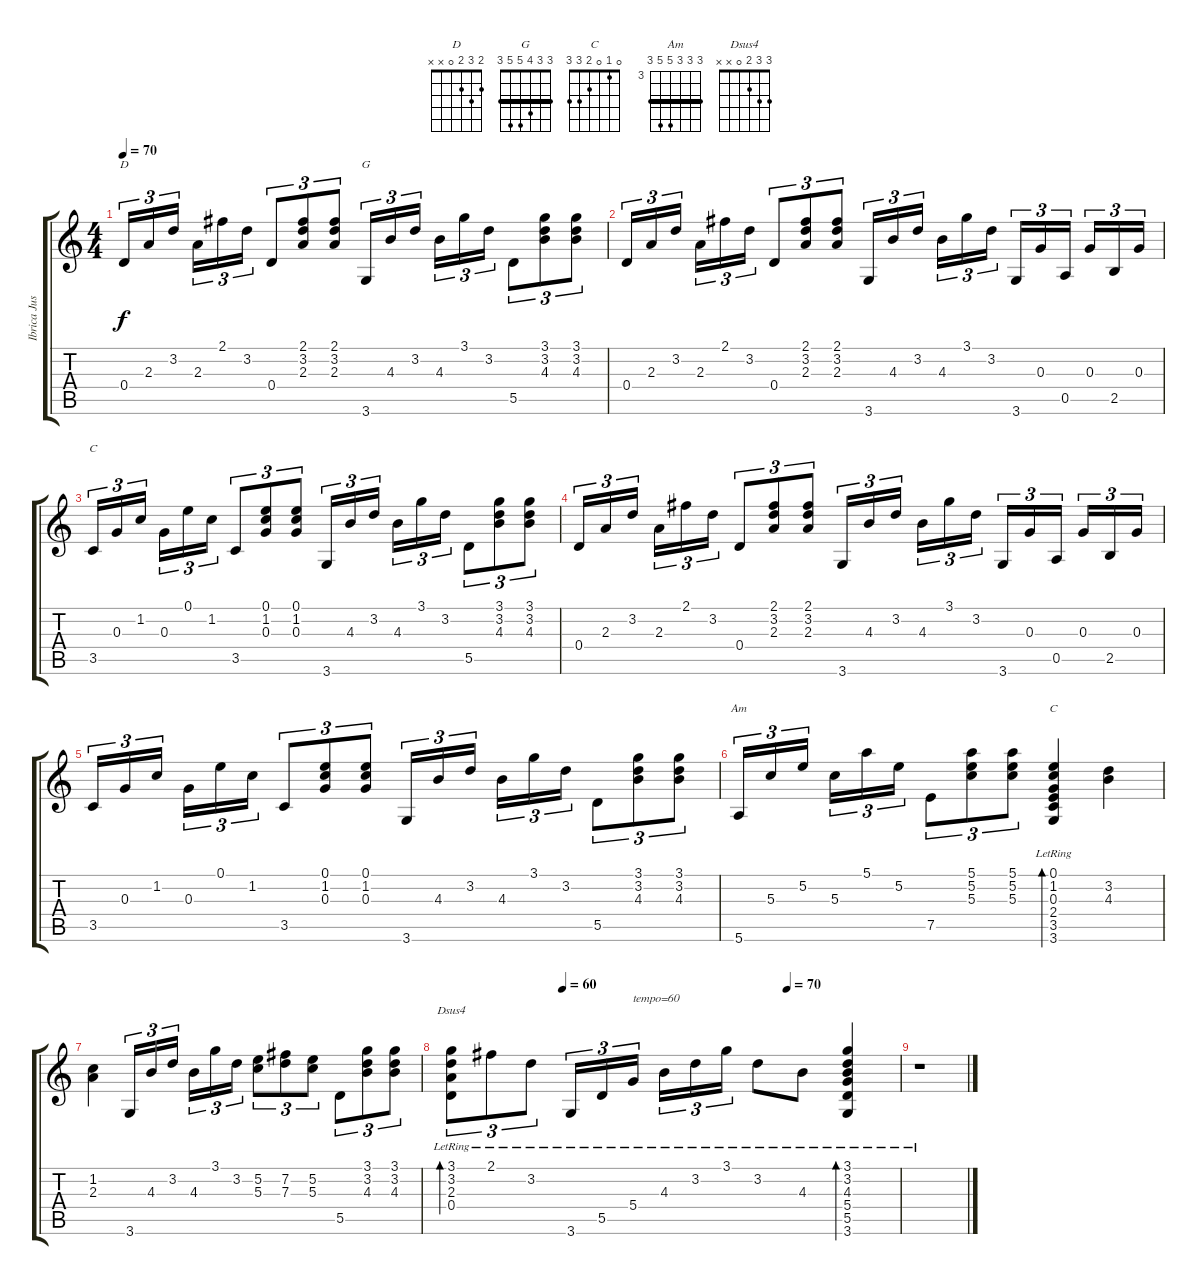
\track ("Ibrica Jusic- Acoustic Guitar" "Ibrica Jus") {instrument acousticguitarnylon}
\staff {score tabs}
\tuning (E4 B3 G3 D3 A2 E2) {hide}
\chord ("D" 2 3 2 0 x x)
\chord ("G" 3 3 4 5 5 3) {barre 3}
\chord ("C" 0 1 0 2 3 x)
\chord ("Am" 5 5 5 7 7 5) {firstfret 3 barre 5}
\chord ("C" 0 1 0 2 3 3)
\chord ("Dsus4" 3 3 2 0 x x)
\ts (4 4)
\tempo 70
\clef g2
\ks c
0.4.16{tu (3 2) ch "D" dy f} 2.3.16{tu (3 2)} 3.2.16{tu (3 2)} 2.3.16{tu (3 2)} 2.1.16{tu (3 2)} 3.2.16{tu (3 2)} 0.4.8{tu (3 2)} (2.1 3.2 2.3).8{tu (3 2)} (2.1 3.2 2.3).8{tu (3 2)} 3.6.16{tu (3 2) ch "G"} 4.3.16{tu (3 2)} 3.2.16{tu (3 2)} 4.3.16{tu (3 2)} 3.1.16{tu (3 2)} 3.2.16{tu (3 2)} 5.5.8{tu (3 2)} (3.1 3.2 4.3).8{tu (3 2)} (3.1 3.2 4.3).8{tu (3 2)} |
0.4.16{tu (3 2)} 2.3.16{tu (3 2)} 3.2.16{tu (3 2)} 2.3.16{tu (3 2)} 2.1.16{tu (3 2)} 3.2.16{tu (3 2)} 0.4.8{tu (3 2)} (2.1 3.2 2.3).8{tu (3 2)} (2.1 3.2 2.3).8{tu (3 2)} 3.6.16{tu (3 2)} 4.3.16{tu (3 2)} 3.2.16{tu (3 2)} 4.3.16{tu (3 2)} 3.1.16{tu (3 2)} 3.2.16{tu (3 2)} 3.6.16{tu (3 2)} 0.3.16{tu (3 2)} 0.5.16{tu (3 2)} 0.3.16{tu (3 2)} 2.5.16{tu (3 2)} 0.3.16{tu (3 2)} |
3.5.16{tu (3 2) ch "C"} 0.3.16{tu (3 2)} 1.2.16{tu (3 2)} 0.3.16{tu (3 2)} 0.1.16{tu (3 2)} 1.2.16{tu (3 2)} 3.5.8{tu (3 2)} (0.1 1.2 0.3).8{tu (3 2)} (0.1 1.2 0.3).8{tu (3 2)} 3.6.16{tu (3 2)} 4.3.16{tu (3 2)} 3.2.16{tu (3 2)} 4.3.16{tu (3 2)} 3.1.16{tu (3 2)} 3.2.16{tu (3 2)} 5.5.8{tu (3 2)} (3.1 3.2 4.3).8{tu (3 2)} (3.1 3.2 4.3).8{tu (3 2)} |
0.4.16{tu (3 2)} 2.3.16{tu (3 2)} 3.2.16{tu (3 2)} 2.3.16{tu (3 2)} 2.1.16{tu (3 2)} 3.2.16{tu (3 2)} 0.4.8{tu (3 2)} (2.1 3.2 2.3).8{tu (3 2)} (2.1 3.2 2.3).8{tu (3 2)} 3.6.16{tu (3 2)} 4.3.16{tu (3 2)} 3.2.16{tu (3 2)} 4.3.16{tu (3 2)} 3.1.16{tu (3 2)} 3.2.16{tu (3 2)} 3.6.16{tu (3 2)} 0.3.16{tu (3 2)} 0.5.16{tu (3 2)} 0.3.16{tu (3 2)} 2.5.16{tu (3 2)} 0.3.16{tu (3 2)} |
3.5.16{tu (3 2)} 0.3.16{tu (3 2)} 1.2.16{tu (3 2)} 0.3.16{tu (3 2)} 0.1.16{tu (3 2)} 1.2.16{tu (3 2)} 3.5.8{tu (3 2)} (0.1 1.2 0.3).8{tu (3 2)} (0.1 1.2 0.3).8{tu (3 2)} 3.6.16{tu (3 2)} 4.3.16{tu (3 2)} 3.2.16{tu (3 2)} 4.3.16{tu (3 2)} 3.1.16{tu (3 2)} 3.2.16{tu (3 2)} 5.5.8{tu (3 2)} (3.1 3.2 4.3).8{tu (3 2)} (3.1 3.2 4.3).8{tu (3 2)} |
5.6.16{tu (3 2) ch "Am"} 5.3.16{tu (3 2)} 5.2.16{tu (3 2)} 5.3.16{tu (3 2)} 5.1.16{tu (3 2)} 5.2.16{tu (3 2)} 7.5.8{tu (3 2)} (5.1 5.2 5.3).8{tu (3 2)} (5.1 5.2 5.3).8{tu (3 2)} (0.1{lr} 1.2{lr} 0.3{lr} 2.4{lr} 3.5{lr} 3.6{lr}).4{bd 60 ch "C"} (3.2 4.3).4 |
(1.2 2.3).4 3.6.16{tu (3 2)} 4.3.16{tu (3 2)} 3.2.16{tu (3 2)} 4.3.16{tu (3 2)} 3.1.16{tu (3 2)} 3.2.16{tu (3 2)} (5.2 5.3).8{tu (3 2)} (7.2 7.3).8{tu (3 2)} (5.2 5.3).8{tu (3 2)} 5.5.8{tu (3 2)} (3.1 3.2 4.3).8{tu (3 2)} (3.1 3.2 4.3).8{tu (3 2)} |
\tempo (60 0.25)
\tempo (70 0.75)
(3.1{lr} 3.2{lr} 2.3{lr} 0.4{lr}).8{tu (3 2) bd 240 ch "Dsus4"} 2.1{lr}.8{tu (3 2)} 3.2{lr}.8{tu (3 2)} 3.6{lr}.16{tu (3 2)} 5.5{lr}.16{tu (3 2)} 5.4{lr}.16{tu (3 2) txt "tempo=60"} 4.3{lr}.16{tu (3 2)} 3.2{lr}.16{tu (3 2)} 3.1{lr}.16{tu (3 2)} 3.2{lr}.8 4.3{lr}.8 (3.1{lr} 3.2{lr} 4.3{lr} 5.4{lr} 5.5{lr} 3.6{lr}).4{bd 120} |
r.1
